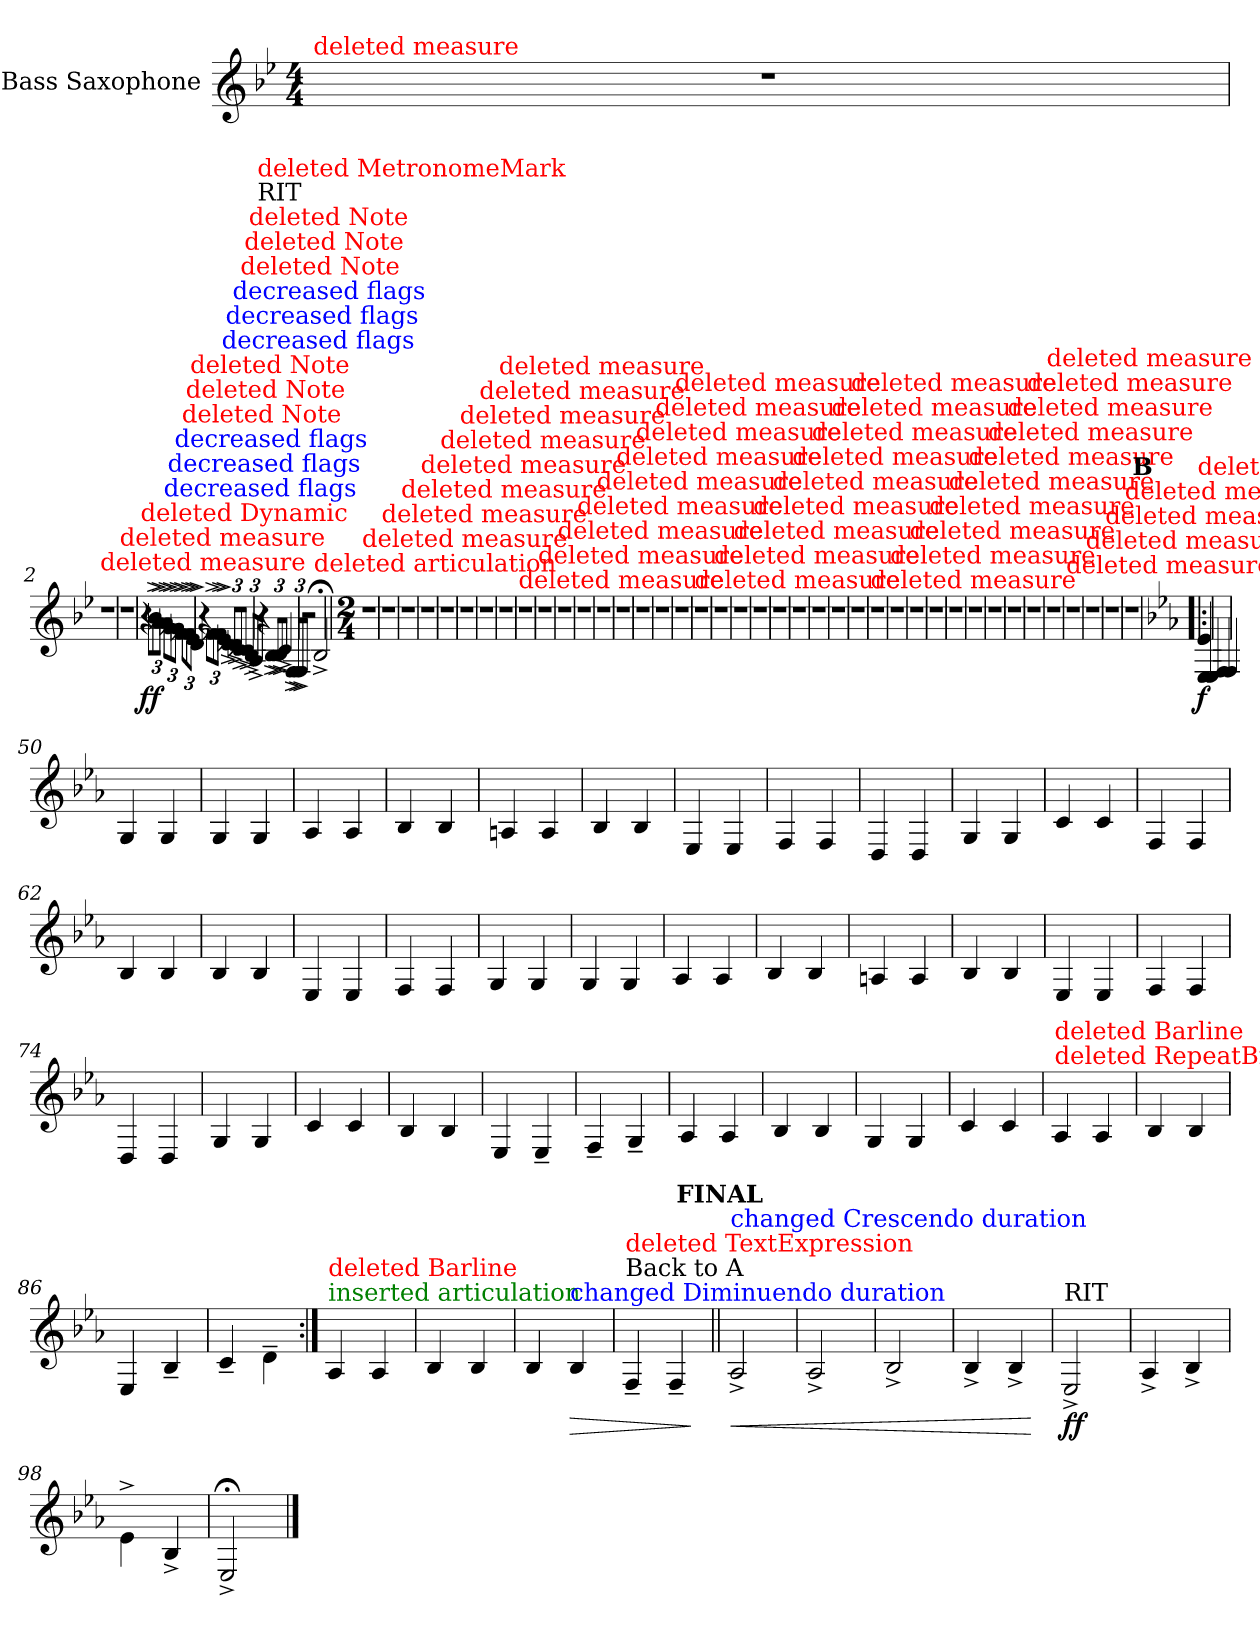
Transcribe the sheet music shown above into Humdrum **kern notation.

**kern	**dynam
*part1	*part1
*staff1	*staff1
*I"Bass Saxophone	*
*I'B. Sax.	*
*clefG2	*
*ITrd12c21	*
*k[b-e-]	*
*M4/4	*
*MM100	*
=1	=1
!LO:TX:color=#FF0000:t=deleted measure	!
1r	.
=2	=2
!LO:TX:color=#FF0000:t=deleted measure	!
1r	.
=3	=3
!LO:TX:color=#FF0000:t=deleted measure	!
1r	.
=4	=4
!LO:TX:color=#FF0000:t=deleted Dynamic	!
!	!LO:DY:b
4r	ff
*Xbrackettup	*
12B-^\L	.
12A^\	.
12A-X^\J	.
!LO:TX:color=#0000FF:t=decreased flags	!
12G^i\L	.
!LO:TX:color=#0000FF:t=decreased flags	!
12G-X^i\	.
!LO:TX:color=#0000FF:t=decreased flags	!
12F^i\J	.
!LO:TX:color=#FF0000:t=deleted Note	!
12F-X^i\L	.
!LO:TX:color=#FF0000:t=deleted Note	!
12E-^i\	.
!LO:TX:color=#FF0000:t=deleted Note	!
12D^i\J	.
=5	=5
4r	.
12F^\L	.
12F-X^\	.
12E-^\J	.
!LO:TX:color=#0000FF:t=decreased flags	!
12D^i/L	.
!LO:TX:color=#0000FF:t=decreased flags	!
12D-X^i/	.
!LO:TX:color=#0000FF:t=decreased flags	!
12C^i/J	.
!LO:TX:color=#FF0000:t=deleted Note	!
12C-X^i/L	.
!LO:TX:color=#FF0000:t=deleted Note	!
12BB-^i/	.
!LO:TX:color=#FF0000:t=deleted Note	!
12AA^i/J	.
=6	=6
*MM80	*
!LO:TX:t=RIT	!
!LO:TX:color=#FF0000:t=deleted MetronomeMark	!
4r	.
12BB-^/L	.
12BB-^/	.
12BB-^/J	.
4C^/	.
12FF^/L	.
12FF^/	.
12FF^/J	.
=7	=7
2r	.
!LO:TX:color=#FF0000:t=deleted articulation	!
2BB-;<^Zi/	.
=8||	=8||
!!LO:REH:place=s1:B:enc=none:fs=14:t=A
*M2/4	*
*MM88	*
!LO:TX:color=#FF0000:t=deleted measure	!
2r	.
=9	=9
!LO:TX:color=#FF0000:t=deleted measure	!
2r	.
=10	=10
!LO:TX:color=#FF0000:t=deleted measure	!
2r	.
=11	=11
!LO:TX:color=#FF0000:t=deleted measure	!
2r	.
=12	=12
!LO:TX:color=#FF0000:t=deleted measure	!
2r	.
=13	=13
!LO:TX:color=#FF0000:t=deleted measure	!
2r	.
=14	=14
!LO:TX:color=#FF0000:t=deleted measure	!
2r	.
=15	=15
!LO:TX:color=#FF0000:t=deleted measure	!
2r	.
=16	=16
!LO:TX:color=#FF0000:t=deleted measure	!
2r	.
=17	=17
!LO:TX:color=#FF0000:t=deleted measure	!
2r	.
=18	=18
!LO:TX:color=#FF0000:t=deleted measure	!
2r	.
=19	=19
!LO:TX:color=#FF0000:t=deleted measure	!
2r	.
=20	=20
!LO:TX:color=#FF0000:t=deleted measure	!
2r	.
=21	=21
!LO:TX:color=#FF0000:t=deleted measure	!
2r	.
=22	=22
!LO:TX:color=#FF0000:t=deleted measure	!
2r	.
=23	=23
!LO:TX:color=#FF0000:t=deleted measure	!
2r	.
=24	=24
!LO:TX:color=#FF0000:t=deleted measure	!
2r	.
=25	=25
!LO:TX:color=#FF0000:t=deleted measure	!
2r	.
=26	=26
!LO:TX:color=#FF0000:t=deleted measure	!
2r	.
=27	=27
!LO:TX:color=#FF0000:t=deleted measure	!
2r	.
=28	=28
!LO:TX:color=#FF0000:t=deleted measure	!
2r	.
=29	=29
!LO:TX:color=#FF0000:t=deleted measure	!
2r	.
=30	=30
!LO:TX:color=#FF0000:t=deleted measure	!
2r	.
=31	=31
!LO:TX:color=#FF0000:t=deleted measure	!
2r	.
=32	=32
!LO:TX:color=#FF0000:t=deleted measure	!
2r	.
=33	=33
!LO:TX:color=#FF0000:t=deleted measure	!
2r	.
=34	=34
!LO:TX:color=#FF0000:t=deleted measure	!
2r	.
=35	=35
!LO:TX:color=#FF0000:t=deleted measure	!
2r	.
=36	=36
!LO:TX:color=#FF0000:t=deleted measure	!
2r	.
=37	=37
!LO:TX:color=#FF0000:t=deleted measure	!
2r	.
=38	=38
!LO:TX:color=#FF0000:t=deleted measure	!
2r	.
=39	=39
!LO:TX:color=#FF0000:t=deleted measure	!
2r	.
=40	=40
!LO:TX:color=#FF0000:t=deleted measure	!
2r	.
=41	=41
!LO:TX:color=#FF0000:t=deleted measure	!
2r	.
=42	=42
!LO:TX:color=#FF0000:t=deleted measure	!
2r	.
=43	=43
!LO:TX:color=#FF0000:t=deleted measure	!
2r	.
=44	=44
!LO:TX:color=#FF0000:t=deleted measure	!
2r	.
=45	=45
!LO:TX:color=#FF0000:t=deleted measure	!
2r	.
=46	=46
!LO:TX:color=#FF0000:t=deleted measure	!
2r	.
=47	=47
!LO:TX:color=#FF0000:t=deleted measure	!
2r	.
!!LO:REH:place=s1:a:B:enc=none:fs=14:t=B
=48!|:	=48!|:
*k[b-e-a-]	*
!LO:TX:color=#FF0000:t=deleted KeySignature	!
!	!LO:DY:b
4EE-/ 4E-/	f
4EE-/	.
=49	=49
4FF/	.
4FF/	.
=50	=50
4GG/	.
4GG/	.
=51	=51
4GG/	.
4GG/	.
=52	=52
4AA-/	.
4AA-/	.
=53	=53
4BB-/	.
4BB-/	.
=54	=54
4AAn/	.
4AA/	.
=55	=55
4BB-/	.
4BB-/	.
=56	=56
4EE-/	.
4EE-/	.
=57	=57
4FF/	.
4FF/	.
=58	=58
4DD/	.
4DD/	.
=59	=59
4GG/	.
4GG/	.
=60	=60
4C/	.
4C/	.
=61	=61
4FF/	.
4FF/	.
=62	=62
4BB-/	.
4BB-/	.
=63	=63
4BB-/	.
4BB-/	.
=64	=64
4EE-/	.
4EE-/	.
=65	=65
4FF/	.
4FF/	.
=66	=66
4GG/	.
4GG/	.
=67	=67
4GG/	.
4GG/	.
=68	=68
4AA-/	.
4AA-/	.
=69	=69
4BB-/	.
4BB-/	.
=70	=70
4AAn/	.
4AA/	.
=71	=71
4BB-/	.
4BB-/	.
=72	=72
4EE-/	.
4EE-/	.
=73	=73
4FF/	.
4FF/	.
=74	=74
4DD/	.
4DD/	.
=75	=75
4GG/	.
4GG/	.
=76	=76
4C/	.
4C/	.
=77	=77
4BB-/	.
4BB-/	.
=78	=78
4EE-/	.
4EE-~/	.
=79	=79
4FF~/	.
4GG~/	.
=80	=80
4AA-/	.
4AA-/	.
=81	=81
4BB-/	.
4BB-/	.
=82	=82
4GG/	.
4GG/	.
=83	=83
4C/	.
4C/	.
=84	=84
!LO:TX:color=#FF0000:t=deleted RepeatBracket	!
!LO:TX:color=#FF0000:t=deleted Barline	!
4AA-/	.
4AA-/	.
=85	=85
4BB-/	.
4BB-/	.
=86	=86
4EE-/	.
4BB-~/	.
=87	=87
4C~/	.
4D~\	.
=88:|!	=88:|!
!LO:TX:color=#008000:t=inserted articulation	!
!LO:TX:color=#FF0000:t=deleted Barline	!
4AA-j/	.
4AA-/	.
=89	=89
4BB-/	.
4BB-/	.
=90	=90
4BB-/	.
!LO:TX:color=#0000FF:t=changed Diminuendo duration	!
!	!LO:HP:b
4BB-/	>
=91	=91
!LO:TX:t=Back to A	!
!LO:TX:color=#FF0000:t=deleted TextExpression	!
4FF~/	.
4FF~/	.
.	]
!!LO:REH:place=s1:a:B:enc=none:fs=14:t=FINAL
=92||	=92||
!LO:TX:color=#0000FF:t=changed Crescendo duration	!
!	!LO:HP:b
2AA-^/	<
=93	=93
2AA-^/	.
=94	=94
2BB-^/	.
=95	=95
4BB-^/	.
4BB-^/	.
.	[
=96	=96
!LO:TX:t=RIT	!
!	!LO:DY:b
2EE-^/	ff
=97	=97
4AA-^/	.
4BB-^/	.
=98	=98
4E-^\	.
4BB-^/	.
=99	=99
2EE-;<^/	.
==	==
*-	*-
